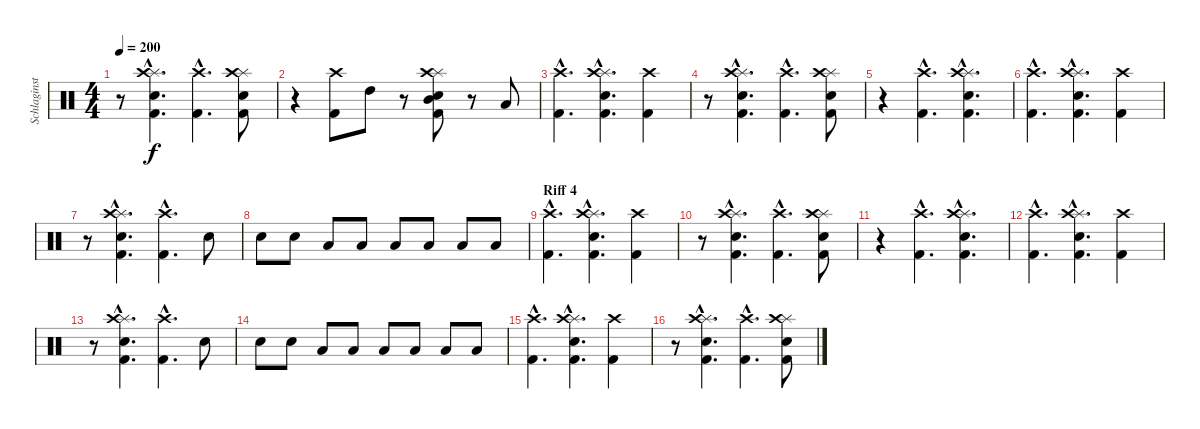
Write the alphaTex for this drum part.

\track ("Schlaginstrumente - Auswahl" "Schlaginst") {instrument percussion}
\staff {score}
\articulation defaults
\ts (4 4)
\tempo 200
\clef neutral
\ks c
r.8{dy f} ("Splash (hit)"{hac} "Crash high (hit)"{hac} "Electric Snare (hit)"{hac} "Kick (hit) 2"{hac}).4{d} ("Crash high (hit)"{hac} "Kick (hit) 2"{hac}).4{d} ("Splash (hit)" "Crash high (hit)" "Electric Snare (hit)" "Kick (hit) 2").8 |
r.4 ("Crash high (hit)" "Kick (hit) 2").8 "High Tom (hit)".8 r.8 ("Splash (hit)" "Mid Tom (hit)" "Crash high (hit)" "Electric Snare (hit)" "Kick (hit) 2").8 r.8 "Low Tom (hit)".8 |
("Crash high (hit)"{hac} "Kick (hit) 2"{hac}).4{d} ("Splash (hit)"{hac} "Crash high (hit)"{hac} "Electric Snare (hit)"{hac} "Kick (hit) 2"{hac}).4{d} ("Crash high (hit)" "Kick (hit) 2").4 |
r.8 ("Splash (hit)"{hac} "Crash high (hit)"{hac} "Electric Snare (hit)"{hac} "Kick (hit) 2"{hac}).4{d} ("Crash high (hit)"{hac} "Kick (hit) 2"{hac}).4{d} ("Splash (hit)" "Crash high (hit)" "Electric Snare (hit)" "Kick (hit) 2").8 |
r.4 ("Crash high (hit)"{hac} "Kick (hit) 2"{hac}).4{d} ("Splash (hit)"{hac} "Crash high (hit)"{hac} "Electric Snare (hit)"{hac} "Kick (hit) 2"{hac}).4{d} |
("Crash high (hit)"{hac} "Kick (hit) 2"{hac}).4{d} ("Splash (hit)"{hac} "Crash high (hit)"{hac} "Electric Snare (hit)"{hac} "Kick (hit) 2"{hac}).4{d} ("Crash high (hit)" "Kick (hit) 2").4 |
r.8 ("Splash (hit)"{hac} "Crash high (hit)"{hac} "Electric Snare (hit)"{hac} "Kick (hit) 2"{hac}).4{d} ("Crash high (hit)"{hac} "Kick (hit) 2"{hac}).4{d} "Snare (hit) 2".8 |
"Snare (hit) 2".8 "Snare (hit) 2".8 "Low Tom (hit)".8 "Low Tom (hit)".8 "Low Tom (hit)".8 "Low Floor Tom (hit)".8 "Low Floor Tom (hit)".8 "Low Floor Tom (hit)".8 |
\section ("" "Riff 4")
("Crash high (hit)"{hac} "Kick (hit) 2"{hac}).4{d} ("Splash (hit)"{hac} "Crash high (hit)"{hac} "Electric Snare (hit)"{hac} "Kick (hit) 2"{hac}).4{d} ("Crash high (hit)" "Kick (hit) 2").4 |
r.8 ("Splash (hit)"{hac} "Crash high (hit)"{hac} "Electric Snare (hit)"{hac} "Kick (hit) 2"{hac}).4{d} ("Crash high (hit)"{hac} "Kick (hit) 2"{hac}).4{d} ("Splash (hit)" "Crash high (hit)" "Electric Snare (hit)" "Kick (hit) 2").8 |
r.4 ("Crash high (hit)"{hac} "Kick (hit) 2"{hac}).4{d} ("Splash (hit)"{hac} "Crash high (hit)"{hac} "Electric Snare (hit)"{hac} "Kick (hit) 2"{hac}).4{d} |
("Crash high (hit)"{hac} "Kick (hit) 2"{hac}).4{d} ("Splash (hit)"{hac} "Crash high (hit)"{hac} "Electric Snare (hit)"{hac} "Kick (hit) 2"{hac}).4{d} ("Crash high (hit)" "Kick (hit) 2").4 |
r.8 ("Splash (hit)"{hac} "Crash high (hit)"{hac} "Electric Snare (hit)"{hac} "Kick (hit) 2"{hac}).4{d} ("Crash high (hit)"{hac} "Kick (hit) 2"{hac}).4{d} "Snare (hit) 2".8 |
"Snare (hit) 2".8 "Snare (hit) 2".8 "Low Tom (hit)".8 "Low Tom (hit)".8 "Low Tom (hit)".8 "Low Floor Tom (hit)".8 "Low Floor Tom (hit)".8 "Low Floor Tom (hit)".8 |
("Crash high (hit)"{hac} "Kick (hit) 2"{hac}).4{d} ("Splash (hit)"{hac} "Crash high (hit)"{hac} "Electric Snare (hit)"{hac} "Kick (hit) 2"{hac}).4{d} ("Crash high (hit)" "Kick (hit) 2").4 |
r.8 ("Splash (hit)"{hac} "Crash high (hit)"{hac} "Electric Snare (hit)"{hac} "Kick (hit) 2"{hac}).4{d} ("Crash high (hit)"{hac} "Kick (hit) 2"{hac}).4{d} ("Splash (hit)" "Crash high (hit)" "Electric Snare (hit)" "Kick (hit) 2").8
